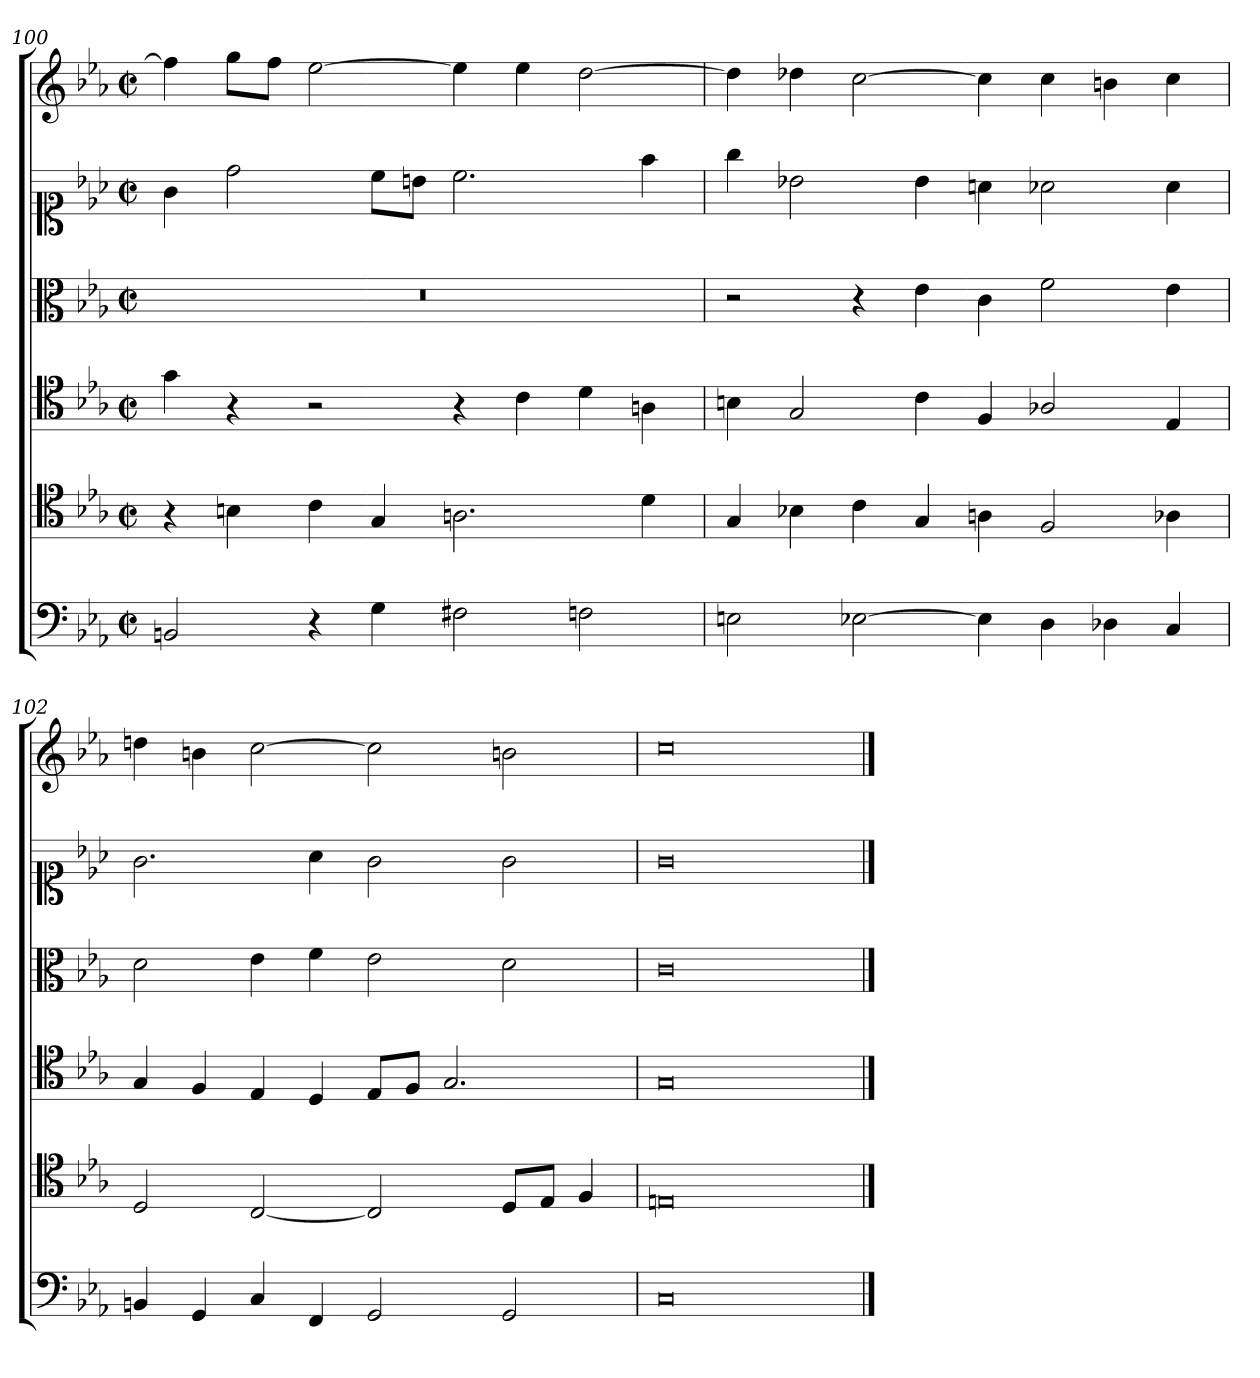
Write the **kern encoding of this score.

**kern	**kern	**kern	**kern	**kern	**kern
*part6	*part5	*part4	*part3	*part2	*part1
*staff6	*staff5	*staff4	*staff3	*staff2	*staff1
*clefF4	*clefC4	*clefC4	*clefC3	*clefC1	*clefG2
*k[b-e-a-]	*k[b-e-a-]	*k[b-e-a-]	*k[b-e-a-]	*k[b-e-a-]	*k[b-e-a-]
*c:	*c:	*c:	*c:	*c:	*c:
*M2/1	*M2/1	*M2/1	*M2/1	*M2/1	*M2/1
*met(c|)	*met(c|)	*met(c|)	*met(c|)	*met(c|)	*met(c|)
=100	=100	=100	=100	=100	=100
2BBn	4r	4g	0r	4g	4ff]
.	4Bn	4r	.	2dd	8ggL
.	.	.	.	.	8ffJ
4r	4c	2r	.	.	[2ee-
4G	4G	.	.	8ccL	.
.	.	.	.	8bnJ	.
2F#X	2.An	4r	.	2.cc	4ee-]
.	.	4c	.	.	4ee-
2Fn	.	4d	.	.	[2dd
.	4d	4An	.	4ff	.
=101	=101	=101	=101	=101	=101
2En	4G	4Bn	2r	4gg	4dd]
.	4B-X	2G	.	2b-X	4dd-X
[2E-X	4c	.	4r	.	[2cc
.	4G	4c	4e-	4b-	.
4E-]	4An	4F	4c	4an	4cc]
4D	2F	2A-X/	2f	2a-X	4cc
4D-X	.	.	.	.	4bn
4C	4A-X	4E-	4e-	4a-	4cc
=102	=102	=102	=102	=102	=102
4BBn	2D	4G	2d	2.g	4ddn
4GG	.	4F	.	.	4bn
4C	[2C	4E-	4e-	.	[2cc
4FF	.	4D	4f	4a-	.
2GG	2C]	8E-L	2e-	2g	2cc]
.	.	8FJ	.	.	.
.	.	2.G	.	.	.
2GG	8DL	.	2d	2g	2bn
.	8E-J	.	.	.	.
.	4F	.	.	.	.
=103	=103	=103	=103	=103	=103
0C	0En	0G	0c	0g	0cc
==	==	==	==	==	==
*-	*-	*-	*-	*-	*-
